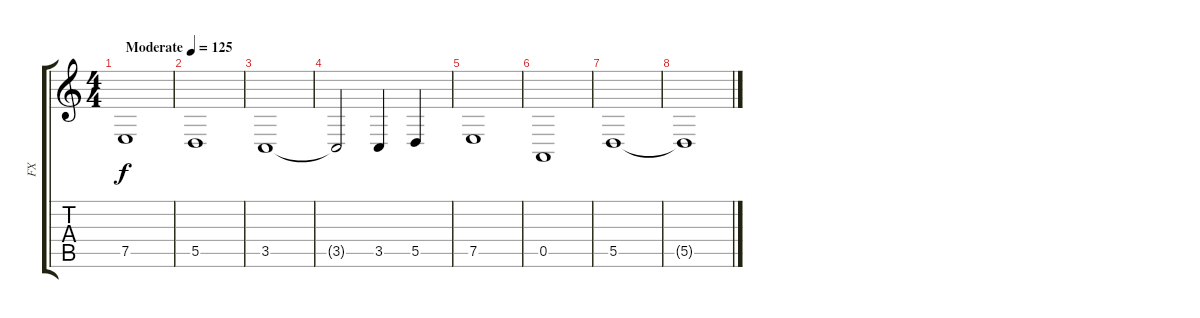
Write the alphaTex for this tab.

\track ("FX" "FX") {instrument fx5brightness}
\staff {score tabs}
\tuning (E4 B3 G3 D3 A2 E2) {hide}
\ts (4 4)
\tempo (125 "Moderate")
\clef g2
\ks c
7.5.1{dy f instrument fx5brightness} |
5.5.1 |
3.5.1 |
3.5{t}.2 3.5.4 5.5.4 |
7.5.1 |
0.5.1 |
5.5.1 |
5.5{t}.1
